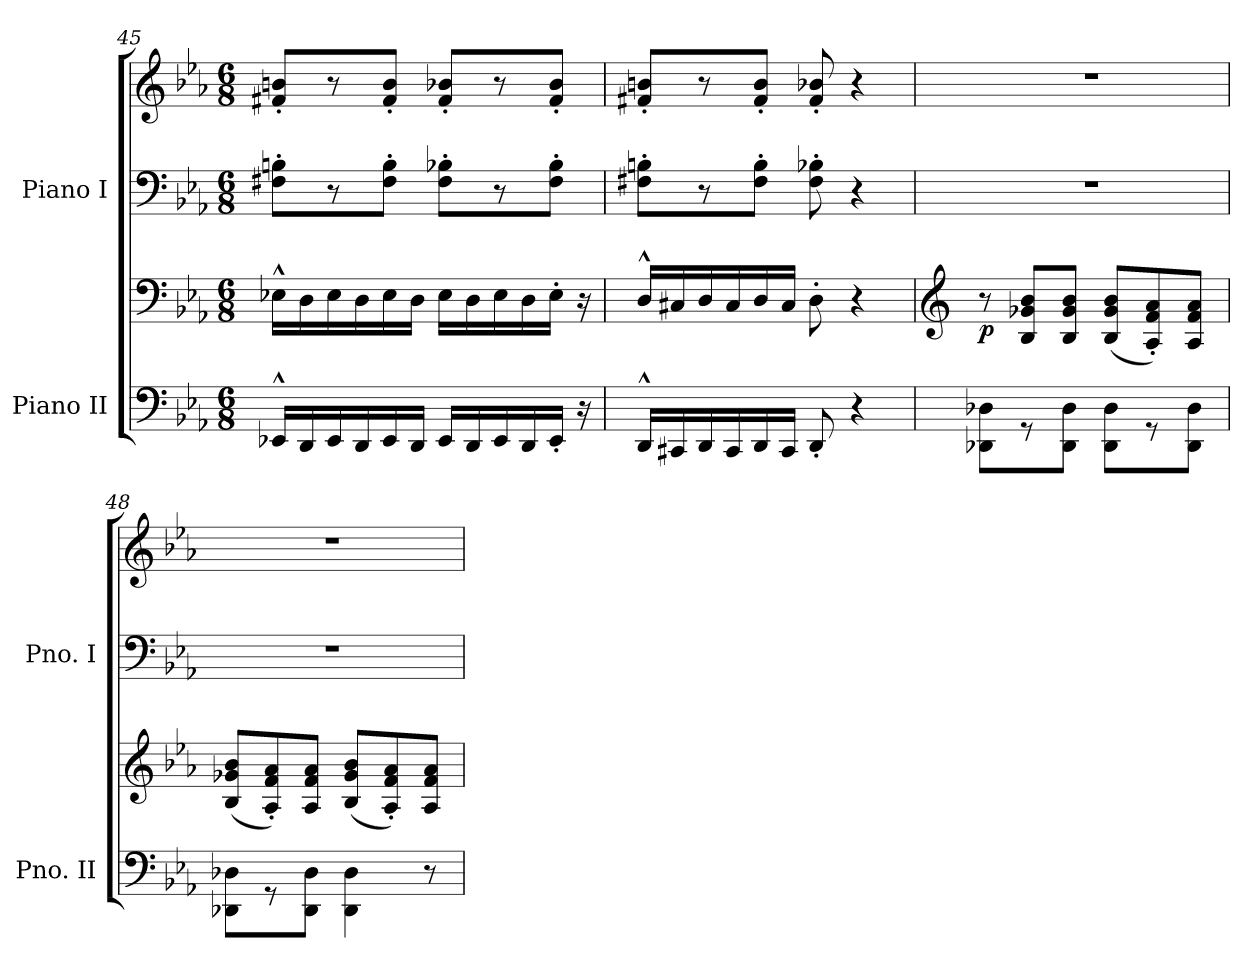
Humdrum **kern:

**kern	**kern	**dynam	**kern	**kern
*part2	*part2	*part2	*part1	*part1
*staff4	*staff3	*staff3/4	*staff2	*staff1
*I"Piano II	*	*	*I"Piano I	*
*I'Pno. II	*	*	*I'Pno. I	*
*clefF4	*clefF4	*	*clefF4	*clefG2
*k[b-e-a-]	*k[b-e-a-]	*	*k[b-e-a-]	*k[b-e-a-]
*M6/8	*M6/8	*	*M6/8	*M6/8
=45	=45	=45	=45	=45
16EE-X^^/LL	16E-X^^\LL	.	8F#X\' 8Bn\'L	8f#X/' 8bn/'L
16DD/	16D\	.	.	.
16EE-/	16E-\	.	8r	8r
16DD/	16D\	.	.	.
16EE-/	16E-\	.	8F#\' 8B\'J	8f#/' 8b/'J
16DD/JJ	16D\JJ	.	.	.
16EE-/LL	16E-\LL	.	8F#\' 8B-X\'L	8f#/' 8b-X/'L
16DD/	16D\	.	.	.
16EE-/	16E-\	.	8r	8r
16DD/	16D\	.	.	.
16EE-'/JJ	16E-'\JJ	.	8F#\' 8B-\'J	8f#/' 8b-/'J
16r	16r	.	.	.
=46	=46	=46	=46	=46
16DD^^/LL	16D^^/LL	.	8F#X\' 8Bn\'L	8f#X/' 8bn/'L
16CC#X/	16C#X/	.	.	.
16DD/	16D/	.	8r	8r
16CC#/	16C#/	.	.	.
16DD/	16D/	.	8F#\' 8B\'J	8f#/' 8b/'J
16CC#/JJ	16C#/JJ	.	.	.
8DD'/	8D'\	.	8F#\' 8B-X\'	8f#/' 8b-X/'
4r	4r	.	4r	4r
!!LO:LB:g=z
=47	=47	=47	=47	=47
*	*clefG2	*	*	*
!	!	!LO:DY:b	!	!
8DD-X\ 8D-X\L	8r	p	2.r	2.r
8r	8B-/ 8g-X/ 8b-/L	.	.	.
8DD-\ 8D-\J	8B-/ 8g-/ 8b-/J	.	.	.
8DD-\ 8D-\L	(<8B-/ 8g-/ 8b-/L	.	.	.
8r	8A-/' 8f/' 8a-/')	.	.	.
8DD-\ 8D-\J	8A-/ 8f/ 8a-/J	.	.	.
=48	=48	=48	=48	=48
8DD-X\ 8D-X\L	(<8B-/ 8g-X/ 8b-/L	.	2.r	2.r
8r	8A-/' 8f/' 8a-/')	.	.	.
8DD-\ 8D-\J	8A-/ 8f/ 8a-/J	.	.	.
4DD-\ 4D-\	(<8B-/ 8g-/ 8b-/L	.	.	.
.	8A-/' 8f/' 8a-/')	.	.	.
8r	8A-/ 8f/ 8a-/J	.	.	.
=	=	=	=	=
*-	*-	*-	*-	*-
